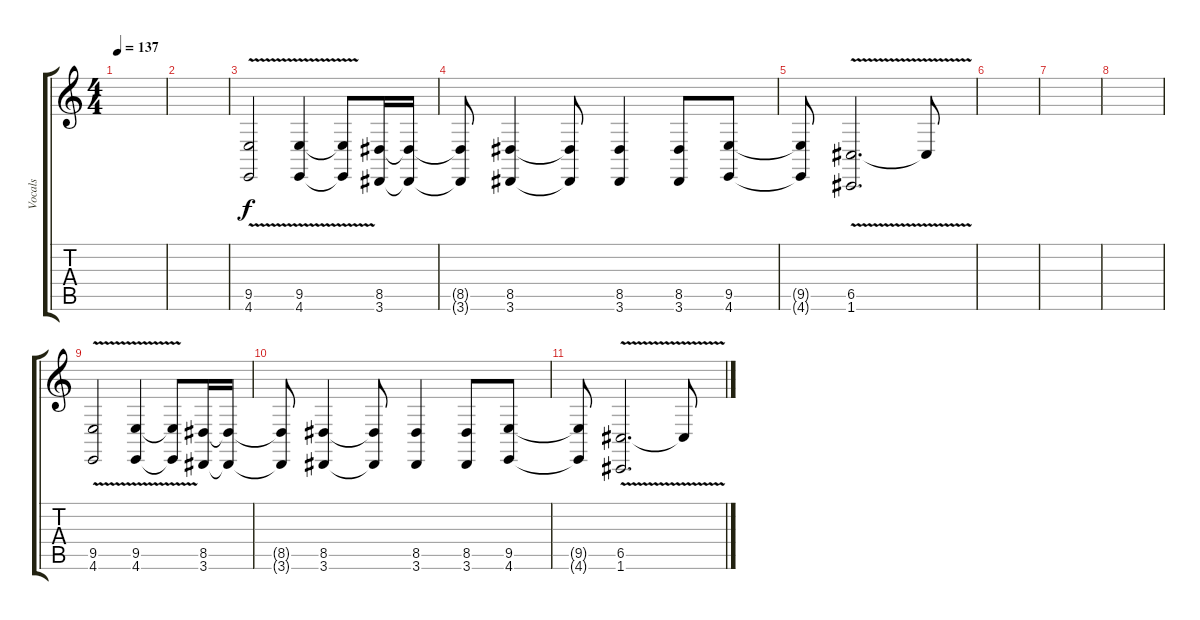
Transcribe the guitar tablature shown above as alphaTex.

\track ("Vocals" "Vocals") {instrument lead2sawtooth}
\staff {score tabs}
\tuning (D4 A3 F3 C3 G2 C2) {hide}
\ts (4 4)
\tempo 137
\clef g2
\ks c
|
|
(9.5{v} 4.6{v}).2 (9.5{v} 4.6).4 (9.5{t} 4.6{t}).8 (8.5 3.6).16 (8.5{t} 3.6{t}).16 |
(8.5{t} 3.6{t}).8 (8.5 3.6).4 (8.5{t} 3.6{t}).8 (8.5 3.6).4 (8.5 3.6).8 (9.5 4.6).8 |
(9.5{t} 4.6{t}).8 (6.5{v} 1.6{v}).2{d} 6.5{t}.8 |
|
|
|
(9.5{v} 4.6{v}).2 (9.5{v} 4.6).4 (9.5{t} 4.6{t}).8 (8.5 3.6).16 (8.5{t} 3.6{t}).16 |
(8.5{t} 3.6{t}).8 (8.5 3.6).4 (8.5{t} 3.6{t}).8 (8.5 3.6).4 (8.5 3.6).8 (9.5 4.6).8 |
(9.5{t} 4.6{t}).8 (6.5{v} 1.6{v}).2{d} 6.5{t}.8
